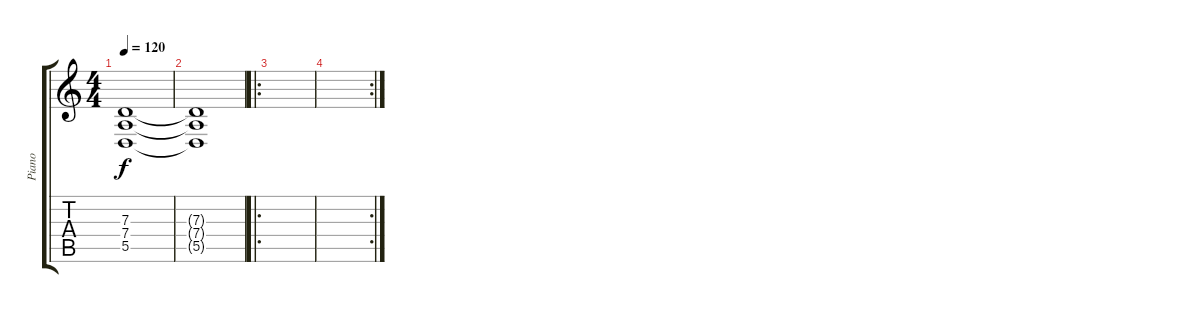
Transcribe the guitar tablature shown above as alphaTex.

\track ("Piano" "Piano") {instrument brightacousticpiano}
\staff {score tabs}
\tuning (E4 B3 G3 D3 A2 E2) {hide}
\ts (4 4)
\tempo 120
\clef g2
\ks c
(7.3 7.4 5.5).1{dy f} |
(7.3{t} 7.4{t} 5.5{t}).1 |
\ro
|
\rc 2
